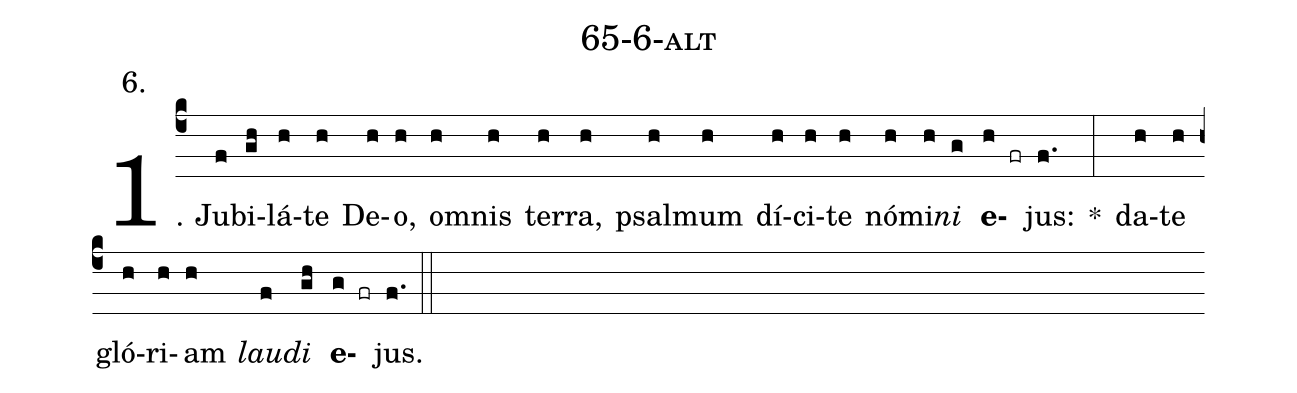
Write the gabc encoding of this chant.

name: 65-6-alt;
annotation: 6.;
%%
(c4)1. Ju(f)bi(gh)lá(h)te(h) De(h)o,(h) om(h)nis(h) ter(h)ra,(h) psal(h)mum(h) dí(h)ci(h)te(h) nó(h)mi(h)<i>ni</i>(g) <b>e</b>(h fr)jus:(f.) *(:) da(h)te(h) gló(h)ri(h)am(h) <i>lau</i>(f)<i>di</i>(gh) <b>e</b>(g fr)jus.(f.) (::)
